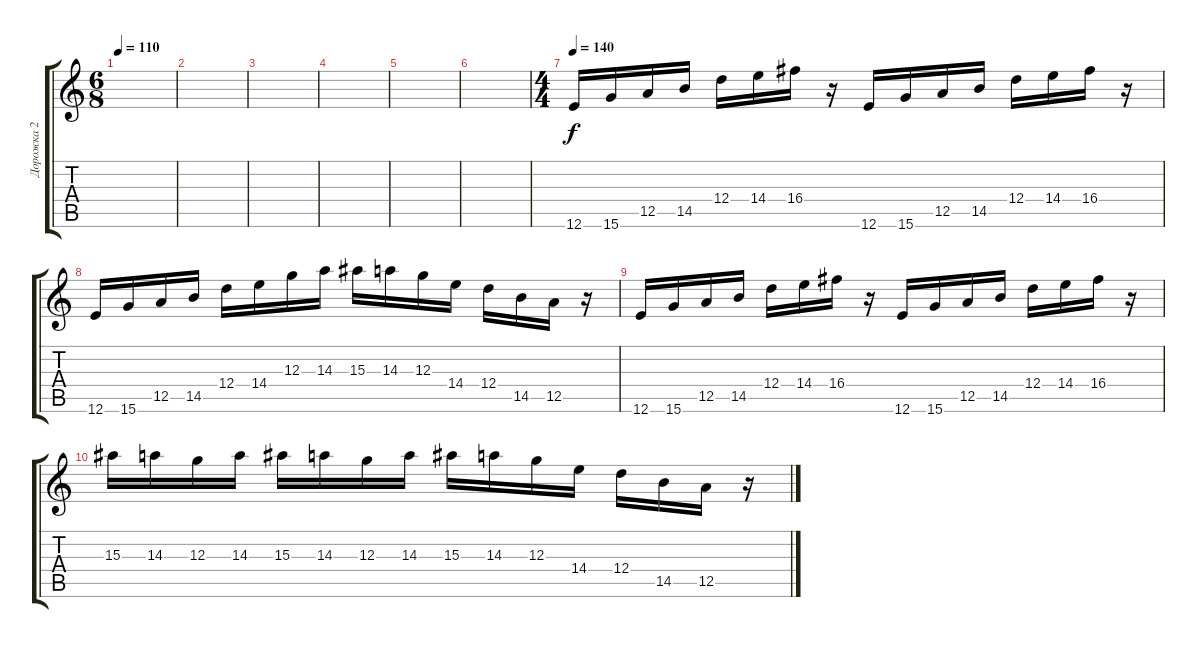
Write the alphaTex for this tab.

\track ("Дорожка 2" "Дорожка 2") {instrument distortionguitar}
\staff {score tabs}
\tuning (E4 B3 G3 D3 A2 E2) {hide}
\ts (6 8)
\tempo 110
\clef g2
\ks c
|
|
|
|
|
|
\ts (4 4)
\tempo 140
12.6.16 15.6.16 12.5.16 14.5.16 12.4.16 14.4.16 16.4.16 r.16 12.6.16 15.6.16 12.5.16 14.5.16 12.4.16 14.4.16 16.4.16 r.16 |
12.6.16 15.6.16 12.5.16 14.5.16 12.4.16 14.4.16 12.3.16 14.3.16 15.3.16 14.3.16 12.3.16 14.4.16 12.4.16 14.5.16 12.5.16 r.16 |
12.6.16 15.6.16 12.5.16 14.5.16 12.4.16 14.4.16 16.4.16 r.16 12.6.16 15.6.16 12.5.16 14.5.16 12.4.16 14.4.16 16.4.16 r.16 |
15.3.16 14.3.16 12.3.16 14.3.16 15.3.16 14.3.16 12.3.16 14.3.16 15.3.16 14.3.16 12.3.16 14.4.16 12.4.16 14.5.16 12.5.16 r.16
